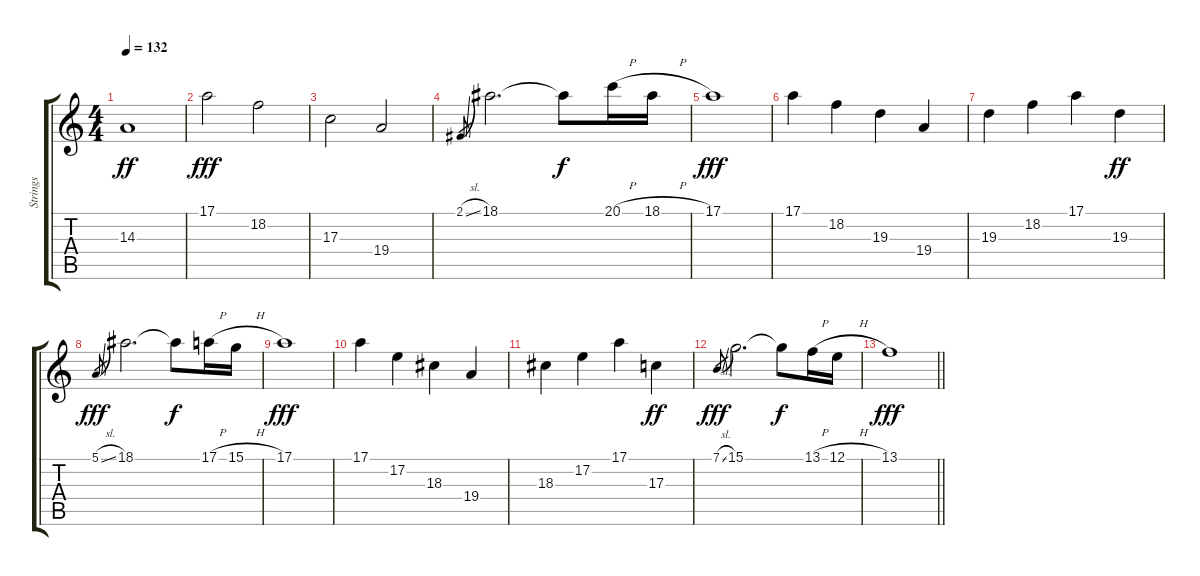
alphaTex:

\track ("Strings" "Strings") {instrument stringensemble1}
\staff {score tabs}
\tuning (E4 B3 G3 D3 A2 E2) {hide}
\ts (4 4)
\tempo 132
\clef g2
\ks c
14.3.1{dy ff} |
17.1.2{dy fff} 18.2.2 |
17.3.2 19.4.2 |
2.1{sl}.8{gr} 18.1.2{d} 18.1{t}.8{dy f} 20.1{h}.16 18.1{h}.16 |
17.1.1{dy fff} |
17.1.4 18.2.4 19.3.4 19.4.4 |
19.3.4 18.2.4 17.1.4 19.3.4{dy ff} |
5.1{sl}.8{gr dy fff} 18.1.2{d} 18.1{t}.8{dy f} 17.1{h}.16 15.1{h}.16 |
17.1.1{dy fff} |
17.1.4 17.2.4 18.3.4 19.4.4 |
18.3.4 17.2.4 17.1.4 17.3.4{dy ff} |
7.1{sl}.8{gr dy fff} 15.1.2{d} 15.1{t}.8{dy f} 13.1{h}.16 12.1{h}.16 |
\barLineRight lightlight
13.1.1{dy fff}
